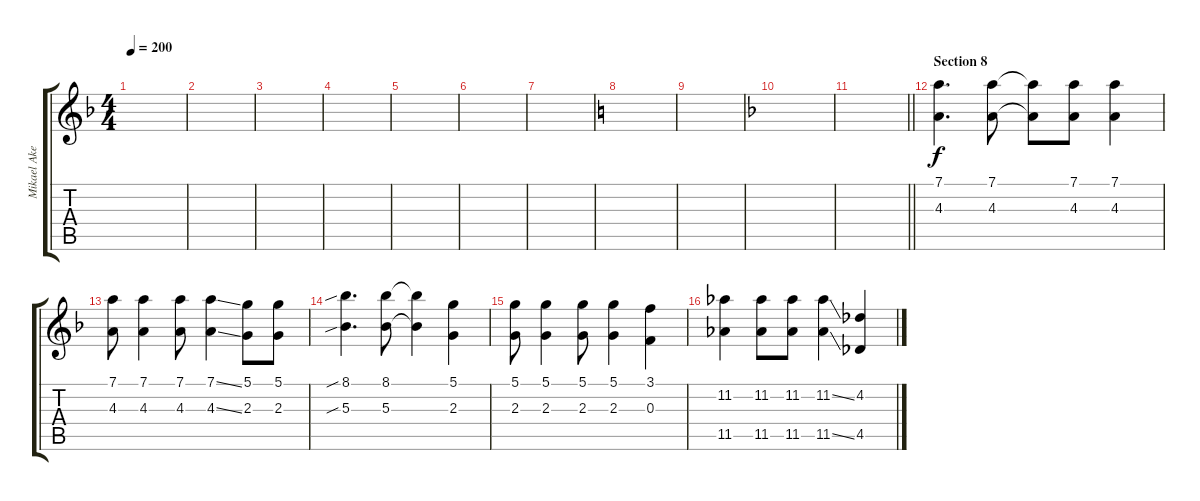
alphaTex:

\track ("Mikael Akerfeldt" "Mikael Ake") {instrument distortionguitar}
\staff {score tabs}
\tuning (D4 A3 F3 D3 A2 D2) {hide}
\ts (4 4)
\tempo 200
\clef g2
\ks f
|
|
|
|
|
|
|
\ks c
|
|
\ks f
|
\barLineRight lightlight
|
\section ("" "Section 8")
(7.1 4.3).4{d} (7.1 4.3).8 (7.1{t} 4.3{t}).8 (7.1 4.3).8 (7.1 4.3).4 |
(7.1 4.3).8 (7.1 4.3).4 (7.1 4.3).8 (7.1{ss} 4.3{ss}).4 (5.1 2.3).8 (5.1 2.3).8 |
(8.1{sib} 5.3{sib}).4{d} (8.1 5.3).8 (8.1{t} 5.3{t}).4 (5.1 2.3).4 |
(5.1 2.3).8 (5.1 2.3).4 (5.1 2.3).8 (5.1 2.3).4 (3.1 0.3).4 |
(11.2 11.5).4 (11.2 11.5).8 (11.2 11.5).8 (11.2{ss} 11.5{ss}).4 (4.2 4.5).4
